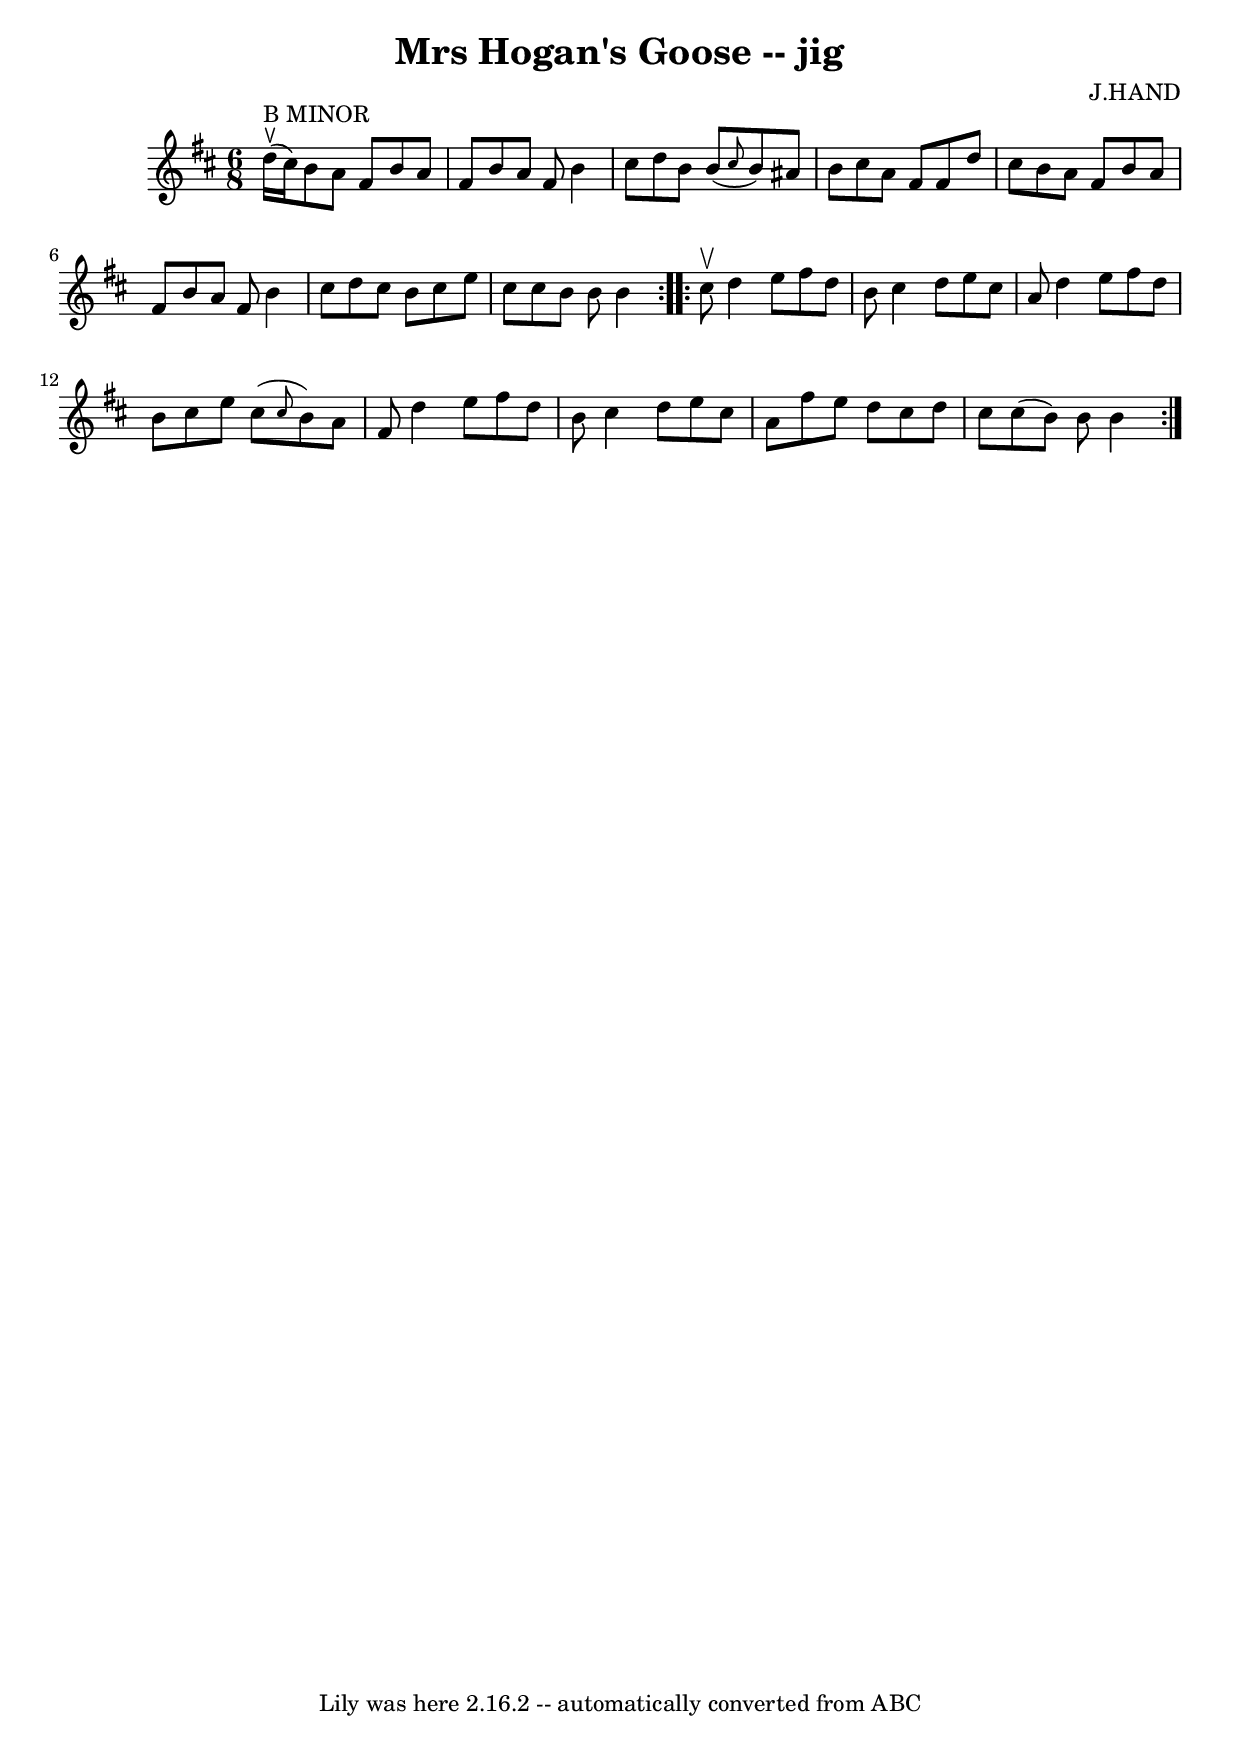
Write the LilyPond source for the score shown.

\version "2.7.40"
\include "Mammoth.ily"
\header {
	%% book = "Ryan's Mammoth Collection"
	composer = "J.HAND"
	crossRefNumber = "1"
	footnotes = ""
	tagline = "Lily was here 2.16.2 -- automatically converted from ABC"
	title = "Mrs Hogan's Goose -- jig"
}
voicedefault =  {


\repeat volta 2 {
\time 6/8 \key b \minor d''16^"B MINOR"^\ltoe(cis''16) |
   
b'8 a'8 fis'8 b'8 a'8 fis'8  |
 b'8 a'8 fis'8    
b'4 cis''8  |
 d''8 b'8 b'8 (\grace { cis''8  } b'8)  
 ais'8 b'8  |
 cis''8 a'8 fis'8 fis'8 d''8 cis''8  
|
 b'8 a'8 fis'8 b'8 a'8 fis'8  |
 b'8 a'8  
 fis'8 b'4 cis''8  |
 d''8 cis''8 b'8 cis''8 e''8    
cis''8  |
 cis''8 b'8 b'8 b'4  } \repeat volta 2 { cis''8 
^\upbow |
 d''4 e''8 fis''8 d''8 b'8  |
 cis''4    
d''8 e''8 cis''8 a'8  |
 d''4 e''8 fis''8 d''8 b'8 
 |
 cis''8 e''8 cis''8 (\grace { cis''8  } b'8) a'8    
fis'8  |
 d''4 e''8 fis''8 d''8 b'8  |
 cis''4    
d''8 e''8 cis''8 a'8  |
 fis''8 e''8 d''8 cis''8    
d''8 cis''8  |
 cis''8 (b'8) b'8 b'4  }   
}

\score{
    <<

	\context Staff="default"
	{
	    \voicedefault 
	}

    >>
	\layout {
	}
	\midi {}
}
